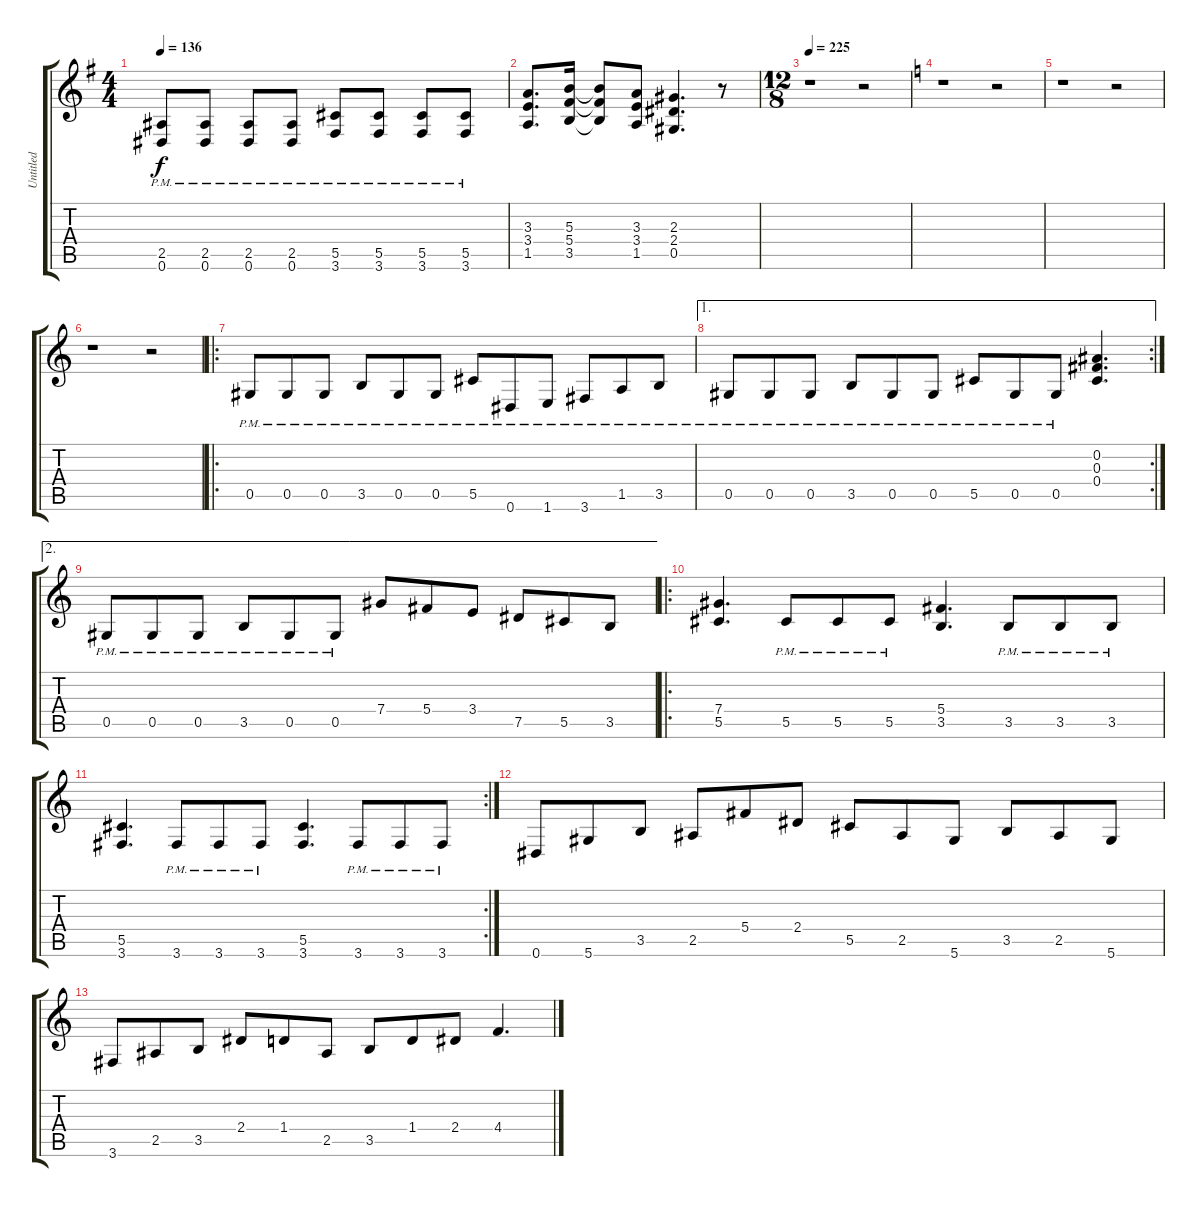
\track ("Untitled" "Untitled") {instrument distortionguitar}
\staff {score tabs}
\tuning (Eb4 Bb3 Gb3 Db3 Ab2 Eb2) {hide}
\ts (4 4)
\tempo 136
\clef g2
\ks g
(2.5{pm} 0.6{pm}).8{dy f} (2.5{pm} 0.6{pm}).8 (2.5{pm} 0.6{pm}).8 (2.5{pm} 0.6{pm}).8 (5.5{pm} 3.6{pm}).8 (5.5{pm} 3.6{pm}).8 (5.5{pm} 3.6{pm}).8 (5.5{pm} 3.6{pm}).8 |
(3.3 3.4 1.5).8{d} (5.3 5.4 3.5).16 (5.3{t} 5.4{t} 3.5{t}).8 (3.3 3.4 1.5).8 (2.3 2.4 0.5).4{d} r.8 |
\ts (12 8)
\tempo 225
r.1 r.2 |
\ks c
r.1 r.2 |
r.1 r.2 |
r.1 r.2 |
\ro
0.5{pm}.8 0.5{pm}.8 0.5{pm}.8 3.5{pm}.8 0.5{pm}.8 0.5{pm}.8 5.5{pm}.8 0.6{pm}.8 1.6{pm}.8 3.6{pm}.8 1.5{pm}.8 3.5{pm}.8 |
\ae 1
\rc 2
0.5{pm}.8 0.5{pm}.8 0.5{pm}.8 3.5{pm}.8 0.5{pm}.8 0.5{pm}.8 5.5{pm}.8 0.5{pm}.8 0.5{pm}.8 (0.2 0.3 0.4).4{d} |
\ae 2
0.5{pm}.8 0.5{pm}.8 0.5{pm}.8 3.5{pm}.8 0.5{pm}.8 0.5{pm}.8 7.4.8 5.4.8 3.4.8 7.5.8 5.5.8 3.5.8 |
\ro
(7.4 5.5).4{d} 5.5{pm}.8 5.5{pm}.8 5.5{pm}.8 (5.4 3.5).4{d} 3.5{pm}.8 3.5{pm}.8 3.5{pm}.8 |
\rc 2
(5.5 3.6).4{d} 3.6{pm}.8 3.6{pm}.8 3.6{pm}.8 (5.5 3.6).4{d} 3.6{pm}.8 3.6{pm}.8 3.6{pm}.8 |
0.6.8 5.6.8 3.5.8 2.5.8 5.4.8 2.4.8 5.5.8 2.5.8 5.6.8 3.5.8 2.5.8 5.6.8 |
3.6.8 2.5.8 3.5.8 2.4.8 1.4.8 2.5.8 3.5.8 1.4.8 2.4.8 4.4.4{d}
